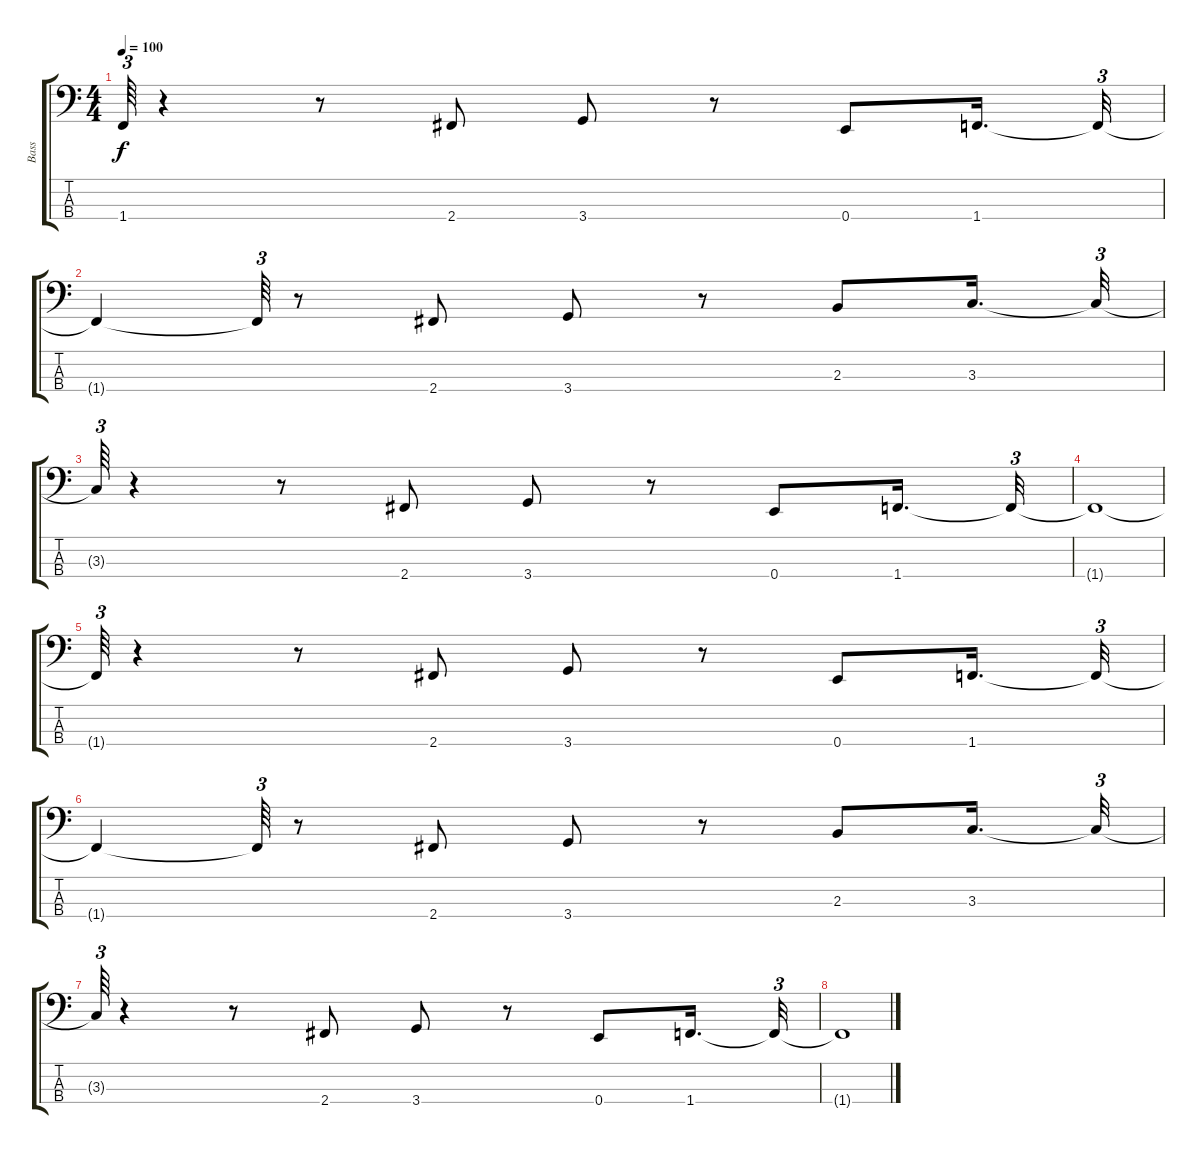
\track ("Bass" "Bass") {instrument slapbass2}
\staff {score tabs}
\tuning (G2 D2 A1 E1) {hide}
\ts (4 4)
\tempo 100
\clef f4
\ks c
1.4{t}.64{tu (3 2) dy f} r.4{volume 14} r.8 2.4.8{volume 14} 3.4.8{volume 14} r.8 0.4.8{volume 14} 1.4.16{d volume 14} 1.4{t}.32{tu (3 2)} |
1.4{t}.4 1.4{t}.64{tu (3 2)} r.8 2.4.8{volume 13} 3.4.8{volume 13} r.8 2.3.8{volume 12} 3.3.16{d volume 12} 3.3{t}.32{tu (3 2)} |
3.3{t}.64{tu (3 2)} r.4{volume 12} r.8 2.4.8{volume 12} 3.4.8{volume 11} r.8 0.4.8{volume 11} 1.4.16{d volume 11} 1.4{t}.32{tu (3 2)} |
1.4{t}.1 |
1.4{t}.64{tu (3 2)} r.4{volume 10} r.8 2.4.8{volume 9} 3.4.8{volume 9} r.8 0.4.8{volume 8} 1.4.16{d volume 8} 1.4{t}.32{tu (3 2)} |
1.4{t}.4 1.4{t}.64{tu (3 2)} r.8 2.4.8{volume 8} 3.4.8{volume 8} r.8 2.3.8{volume 7} 3.3.16{d volume 7} 3.3{t}.32{tu (3 2)} |
3.3{t}.64{tu (3 2)} r.4{volume 7} r.8 2.4.8{volume 6} 3.4.8{volume 6} r.8 0.4.8{volume 6} 1.4.16{d volume 6} 1.4{t}.32{tu (3 2)} |
1.4{t}.1
